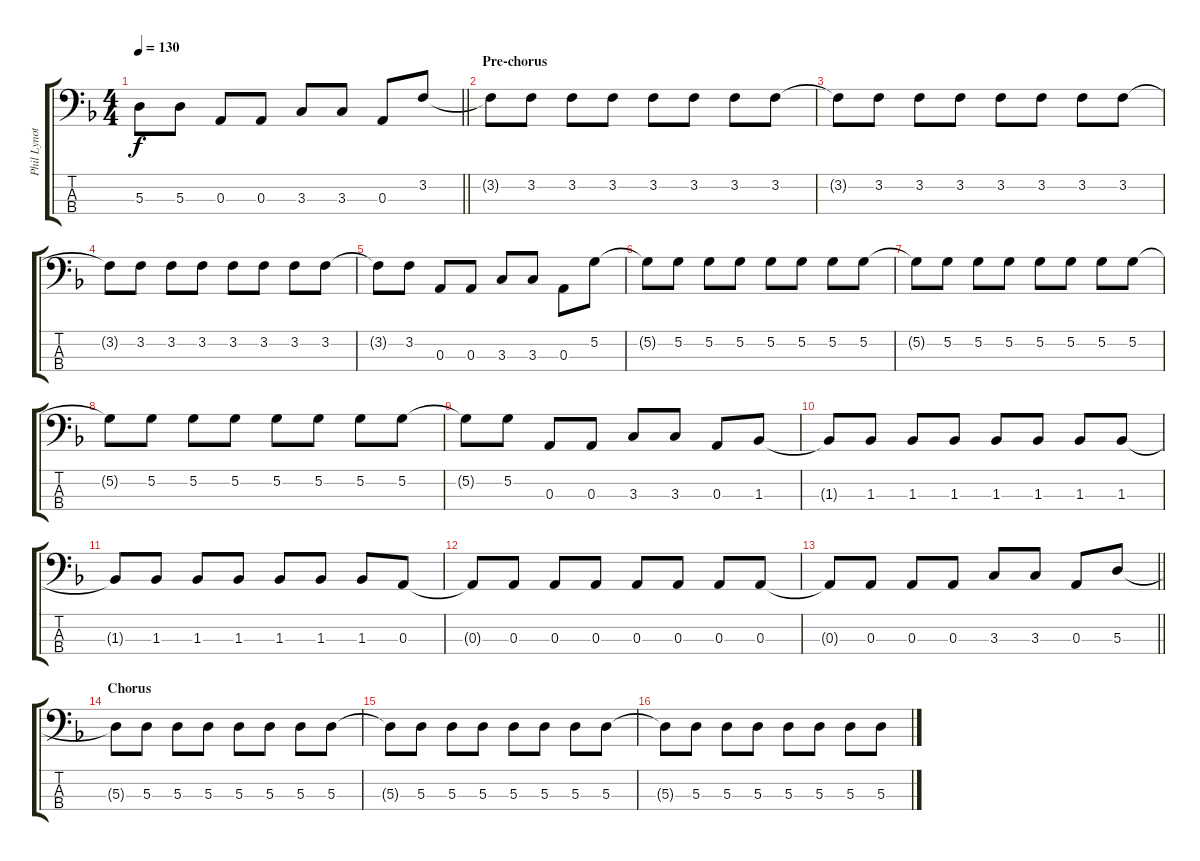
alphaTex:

\track ("Phil Lynott" "Phil Lynot") {instrument electricbasspick}
\staff {score tabs}
\tuning (G2 D2 A1 E1) {hide}
\ts (4 4)
\tempo 130
\clef f4
\barLineRight lightlight
\ks dminor
5.3{t}.8{dy f} 5.3.8 0.3.8 0.3.8 3.3.8 3.3.8 0.3.8 3.2.8 |
\section ("" "Pre-chorus")
3.2{t}.8 3.2.8 3.2.8 3.2.8 3.2.8 3.2.8 3.2.8 3.2.8 |
3.2{t}.8 3.2.8 3.2.8 3.2.8 3.2.8 3.2.8 3.2.8 3.2.8 |
3.2{t}.8 3.2.8 3.2.8 3.2.8 3.2.8 3.2.8 3.2.8 3.2.8 |
3.2{t}.8 3.2.8 0.3.8 0.3.8 3.3.8 3.3.8 0.3.8 5.2.8 |
5.2{t}.8 5.2.8 5.2.8 5.2.8 5.2.8 5.2.8 5.2.8 5.2.8 |
5.2{t}.8 5.2.8 5.2.8 5.2.8 5.2.8 5.2.8 5.2.8 5.2.8 |
5.2{t}.8 5.2.8 5.2.8 5.2.8 5.2.8 5.2.8 5.2.8 5.2.8 |
5.2{t}.8 5.2.8 0.3.8 0.3.8 3.3.8 3.3.8 0.3.8 1.3.8 |
1.3{t}.8 1.3.8 1.3.8 1.3.8 1.3.8 1.3.8 1.3.8 1.3.8 |
1.3{t}.8 1.3.8 1.3.8 1.3.8 1.3.8 1.3.8 1.3.8 0.3.8 |
0.3{t}.8 0.3.8 0.3.8 0.3.8 0.3.8 0.3.8 0.3.8 0.3.8 |
\barLineRight lightlight
0.3{t}.8 0.3.8 0.3.8 0.3.8 3.3.8 3.3.8 0.3.8 5.3.8 |
\section ("" "Chorus")
5.3{t}.8 5.3.8 5.3.8 5.3.8 5.3.8 5.3.8 5.3.8 5.3.8 |
5.3{t}.8 5.3.8 5.3.8 5.3.8 5.3.8 5.3.8 5.3.8 5.3.8 |
5.3{t}.8 5.3.8 5.3.8 5.3.8 5.3.8 5.3.8 5.3.8 5.3.8
